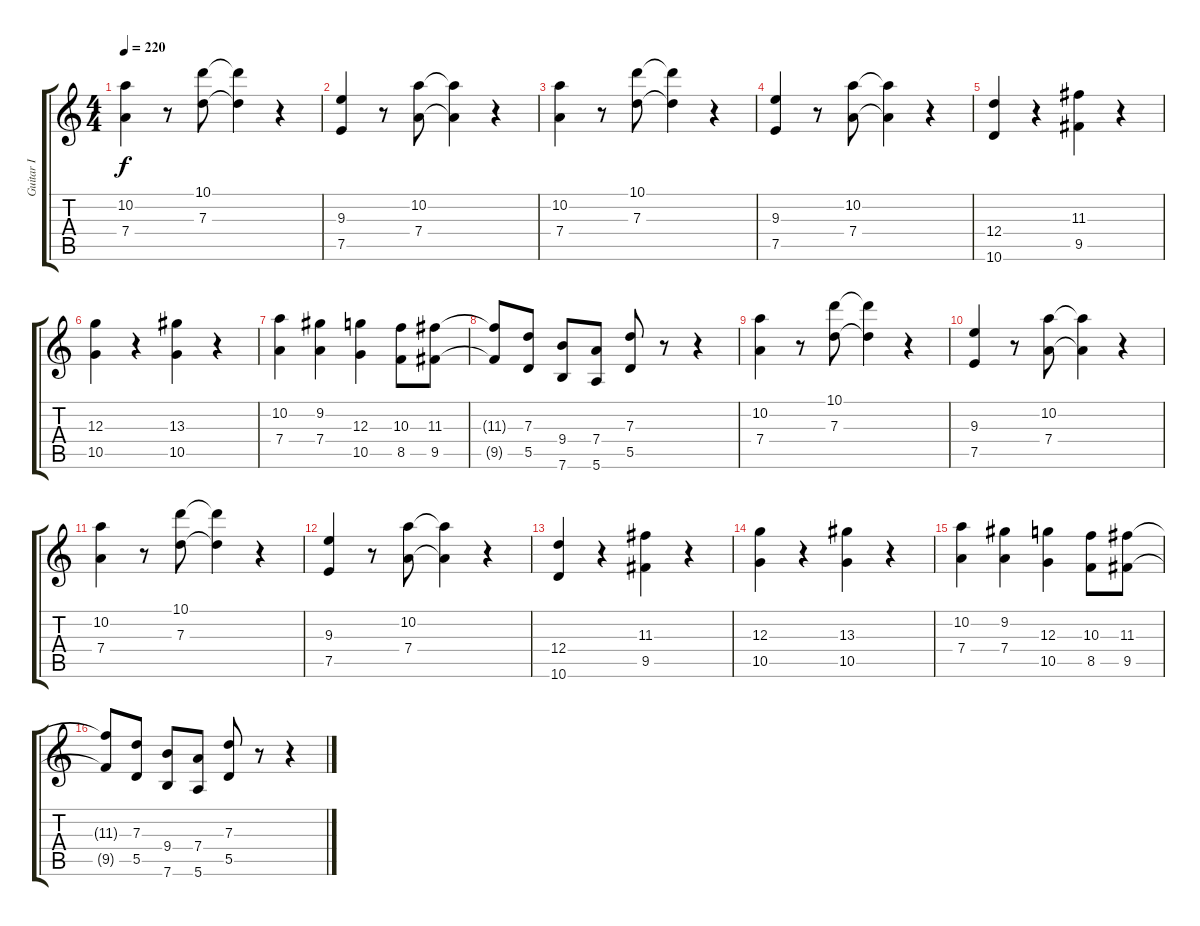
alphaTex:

\track ("Guitar I" "Guitar I") {instrument acousticguitarsteel}
\staff {score tabs}
\tuning (E4 B3 G3 D3 A2 E2) {hide}
\ts (4 4)
\tempo 220
\clef g2
\ks c
(10.2 7.4).4{dy f instrument acousticguitarsteel} r.8 (10.1 7.3).8 (10.1{t} 7.3{t}).4 r.4 |
(9.3 7.5).4 r.8 (10.2 7.4).8 (10.2{t} 7.4{t}).4 r.4 |
(10.2 7.4).4 r.8 (10.1 7.3).8 (10.1{t} 7.3{t}).4 r.4 |
(9.3 7.5).4 r.8 (10.2 7.4).8 (10.2{t} 7.4{t}).4 r.4 |
(12.4 10.6).4 r.4 (11.3 9.5).4 r.4 |
(12.3 10.5).4 r.4 (13.3 10.5).4 r.4 |
(10.2 7.4).4 (9.2 7.4).4 (12.3 10.5).4 (10.3 8.5).8 (11.3 9.5).8 |
(11.3{t} 9.5{t}).8 (7.3 5.5).8 (9.4 7.6).8 (7.4 5.6).8 (7.3 5.5).8 r.8 r.4 |
(10.2 7.4).4 r.8 (10.1 7.3).8 (10.1{t} 7.3{t}).4 r.4 |
(9.3 7.5).4 r.8 (10.2 7.4).8 (10.2{t} 7.4{t}).4 r.4 |
(10.2 7.4).4 r.8 (10.1 7.3).8 (10.1{t} 7.3{t}).4 r.4 |
(9.3 7.5).4 r.8 (10.2 7.4).8 (10.2{t} 7.4{t}).4 r.4 |
(12.4 10.6).4 r.4 (11.3 9.5).4 r.4 |
(12.3 10.5).4 r.4 (13.3 10.5).4 r.4 |
(10.2 7.4).4 (9.2 7.4).4 (12.3 10.5).4 (10.3 8.5).8 (11.3 9.5).8 |
(11.3{t} 9.5{t}).8 (7.3 5.5).8 (9.4 7.6).8 (7.4 5.6).8 (7.3 5.5).8 r.8 r.4
